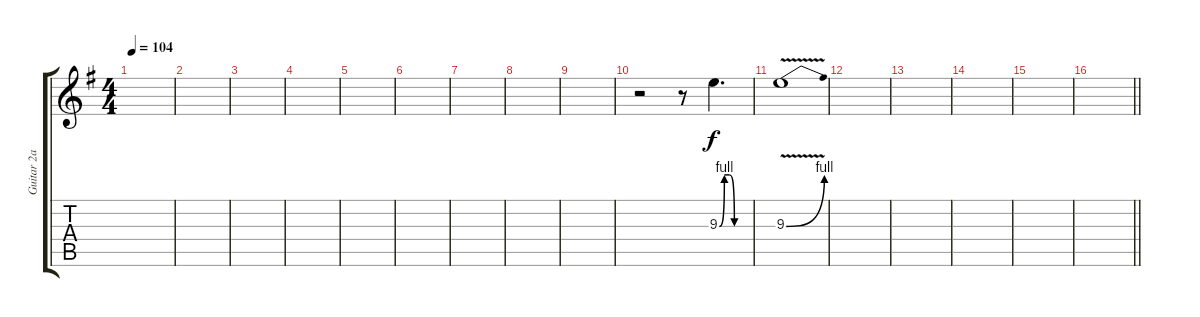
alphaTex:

\track ("Guitar 2a" "Guitar 2a") {instrument electricguitarclean}
\staff {score tabs}
\tuning (E4 B3 G3 D3 A2 E2) {hide}
\ts (4 4)
\tempo 104
\clef g2
\ks g
|
|
|
|
|
|
|
|
|
r.2 r.8 9.3{be (custom 0 0 10 4 20 4 30 0 60 0)}.4{d} |
9.3{be (bend 0 0 60 4) v}.1 |
|
|
|
|
\barLineRight lightlight
